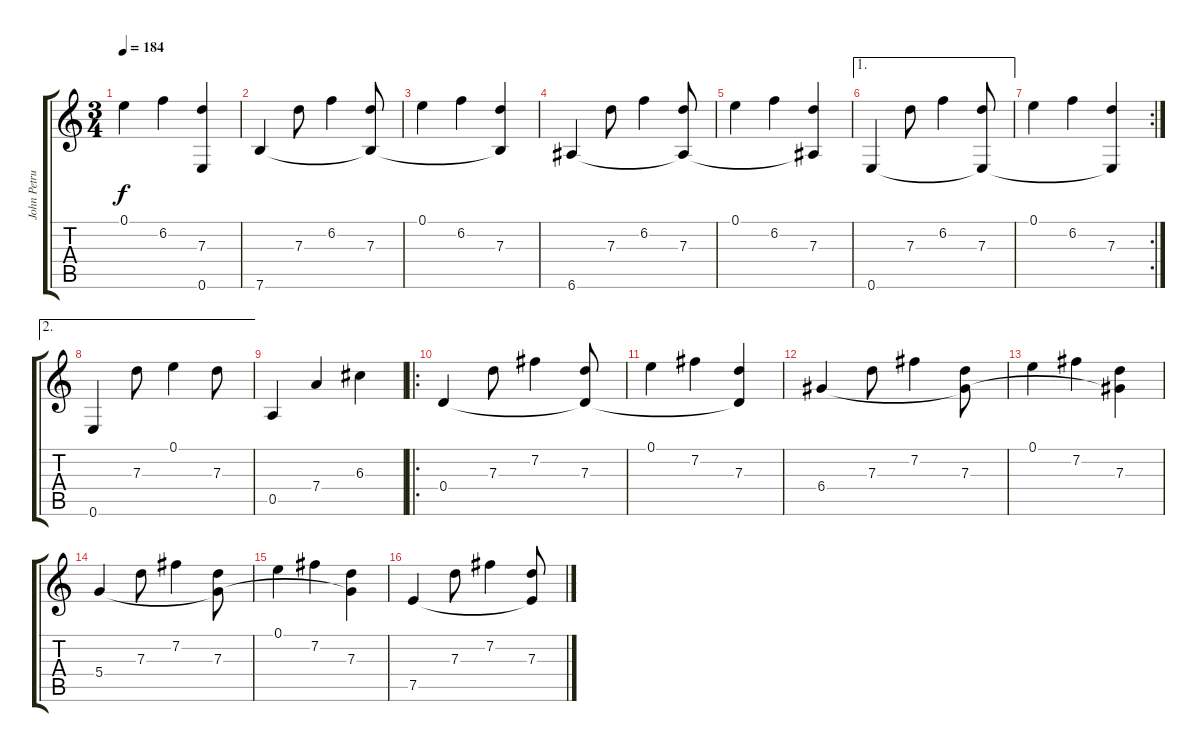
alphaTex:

\track ("John Petrucci - 6 Strings Guitar" "John Petru") {instrument distortionguitar}
\staff {score tabs}
\tuning (E4 B3 G3 D3 A2 E2) {hide}
\ts (3 4)
\tempo 184
\clef g2
\ks c
0.1.4{dy f} 6.2.4 (7.3 0.6).4 |
7.6.4 7.3.8 6.2.4 (7.3 7.6{t}).8 |
0.1.4 6.2.4 (7.3 7.6{t}).4 |
6.6.4 7.3.8 6.2.4 (7.3 6.6{t}).8 |
0.1.4 6.2.4 (7.3 6.6{t}).4 |
\ae 1
0.6.4 7.3.8 6.2.4 (7.3 0.6{t}).8 |
\rc 2
0.1.4 6.2.4 (7.3 0.6{t}).4 |
\ae 2
0.6.4 7.3.8 0.1.4 7.3.8 |
0.5.4 7.4.4 6.3.4 |
\ro
0.4.4 7.3.8 7.2.4 (7.3 0.4{t}).8 |
0.1.4 7.2.4 (7.3 0.4{t}).4 |
6.4.4 7.3.8 7.2.4 (7.3 6.4{t}).8 |
0.1.4 7.2.4 (7.3 6.4{t}).4 |
5.4.4 7.3.8 7.2.4 (7.3 5.4{t}).8 |
0.1.4 7.2.4 (7.3 5.4{t}).4 |
7.5.4 7.3.8 7.2.4 (7.3 7.5{t}).8
